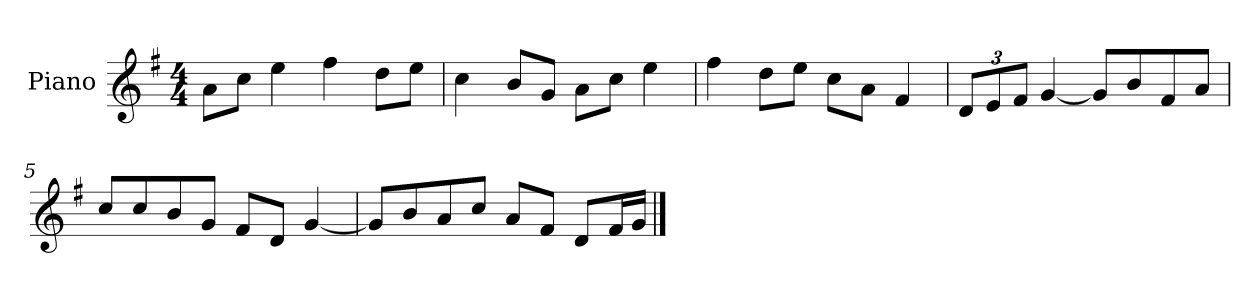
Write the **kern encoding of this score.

**kern
*part1
*staff1
*I"Piano
*I'P-no
*clefG2
*k[f#]
*M4/4
*MM90
=1
8a\L
8cc\J
4ee\
4ff#\
8dd\L
8ee\J
=2
4cc\
8b/L
8g/J
8a\L
8cc\J
4ee\
=3
4ff#\
8dd\L
8ee\J
8cc\L
8a\J
4f#/
=4
*Xbrackettup
12d/L
12e/
12f#/J
[4g/
8g/L]
8b/
8f#/
8a/J
=5
8cc/L
8cc/
8b/
8g/J
8f#/L
8d/J
[4g/
!!LO:LB:g=z
=6
8g/L]
8b/
8a/
8cc/J
8a/L
8f#/J
8d/L
16f#/L
16g/JJ
==
*-
